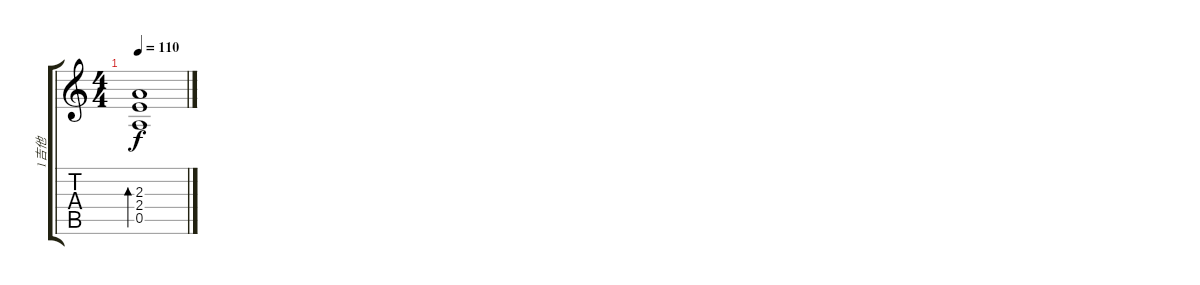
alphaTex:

\track ("1吉他" "1吉他") {instrument electricguitarmuted}
\staff {score tabs}
\tuning (E4 B3 G3 D3 A2 E2) {hide}
\ts (4 4)
\tempo 110
\clef g2
\ks c
(2.3 2.4 0.5).1{bd 60 dy f}
